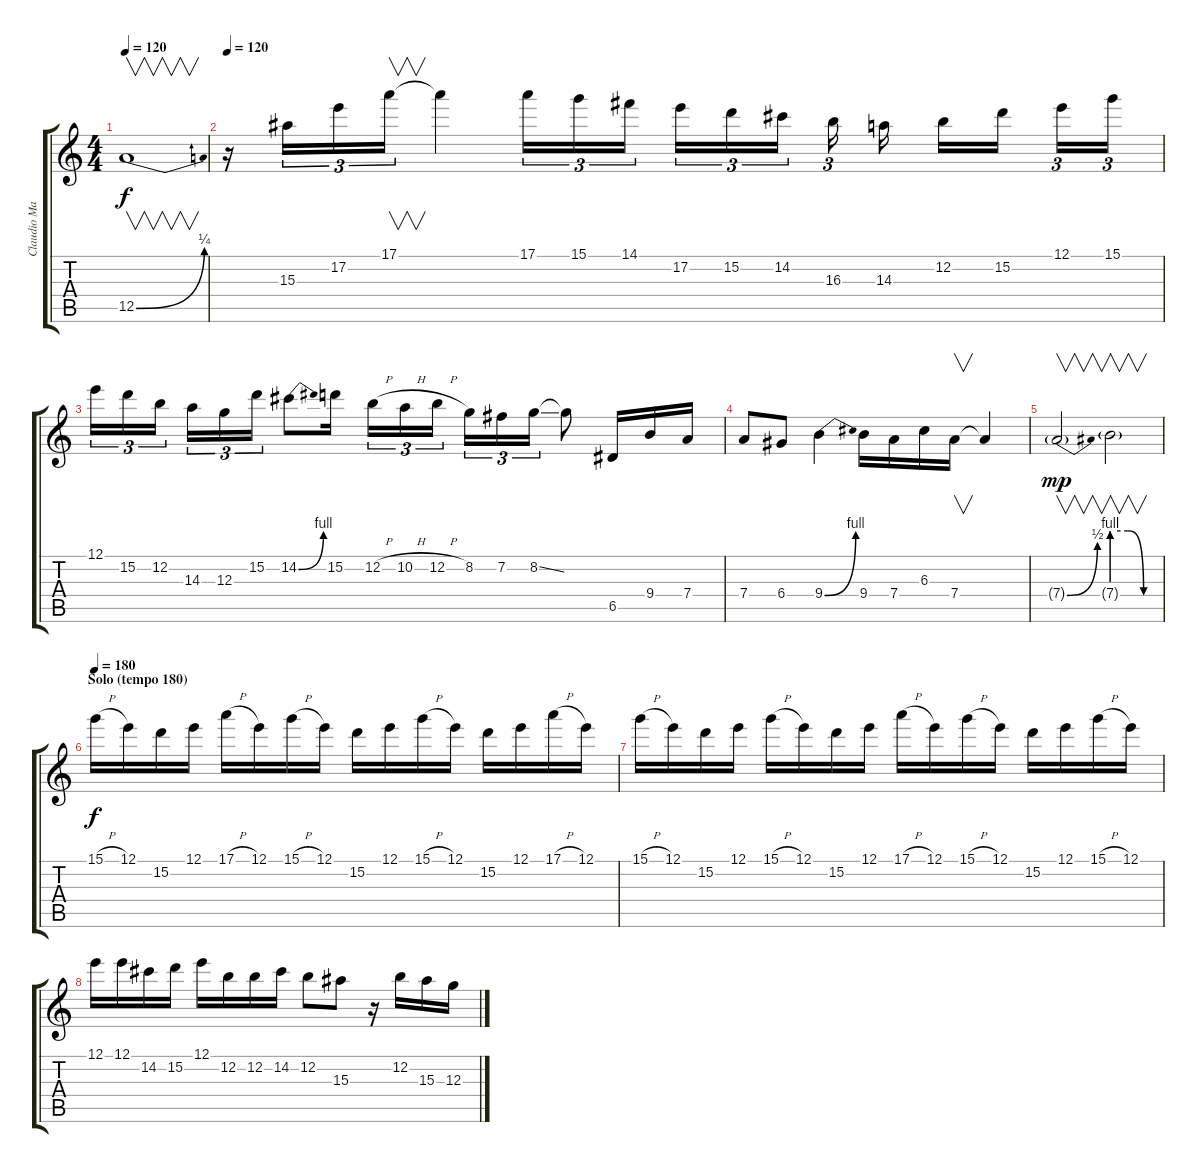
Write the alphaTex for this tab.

\track ("Claudio Marciello (Gtr 1)" "Claudio Ma") {instrument overdrivenguitar}
\staff {score tabs}
\tuning (E4 B3 G3 D3 A2 E2) {hide}
\ts (4 4)
\tempo 120
\clef g2
\ks c
12.5{be (bend 0 0 60 1)}.1{v dy f} |
\tempo 120
r.16 15.3.16{tu (3 2)} 17.2.16{tu (3 2)} 17.1.16{v tu (3 2)} 17.1{t}.4 17.1.16{tu (3 2)} 15.1.16{tu (3 2)} 14.1.16{tu (3 2)} 17.2.16{tu (3 2)} 15.2.16{tu (3 2)} 14.2.16{tu (3 2)} 16.3.16{tu (3 2)} 14.3.16 12.2.16 15.2.16 12.1.16{tu (3 2)} 15.1.16{tu (3 2)} |
12.1.16{tu (3 2)} 15.2.16{tu (3 2)} 12.2.16{tu (3 2)} 14.3.16{tu (3 2)} 12.3.16{tu (3 2)} 15.2.16{tu (3 2)} 14.2{be (bend 0 0 60 4)}.8 15.2.16 12.2{h}.16{tu (3 2)} 10.2{h}.16{tu (3 2)} 12.2{h}.16{tu (3 2)} 8.2.16{tu (3 2)} 7.2.16{tu (3 2)} 8.2{ss}.16{tu (3 2)} 8.2{t}.8 6.5.16 9.4.16 7.4.16 |
7.4.8 6.4.8 9.4{be (bend 0 0 60 4)}.4 9.4.16 7.4.16 6.3.16 7.4.16{v} 7.4{t}.4 |
7.4{be (bend 0 0 60 2) g}.2{v dy mp} 7.4{be (custom 0 4 20 4 40 0 60 0) g}.2{v} |
\section ("" "Solo (tempo 180)")
\tempo 180
15.1{h}.16{dy f} 12.1.16 15.2.16 12.1.16 17.1{h}.16 12.1.16 15.1{h}.16 12.1.16 15.2.16 12.1.16 15.1{h}.16 12.1.16 15.2.16 12.1.16 17.1{h}.16 12.1.16 |
15.1{h}.16 12.1.16 15.2.16 12.1.16 15.1{h}.16 12.1.16 15.2.16 12.1.16 17.1{h}.16 12.1.16 15.1{h}.16 12.1.16 15.2.16 12.1.16 15.1{h}.16 12.1.16 |
12.1.16 12.1.16 14.2.16 15.2.16 12.1.16 12.2.16 12.2.16 14.2.16 12.2.8 15.3.8 r.16 12.2.16 15.3.16 12.3.16
